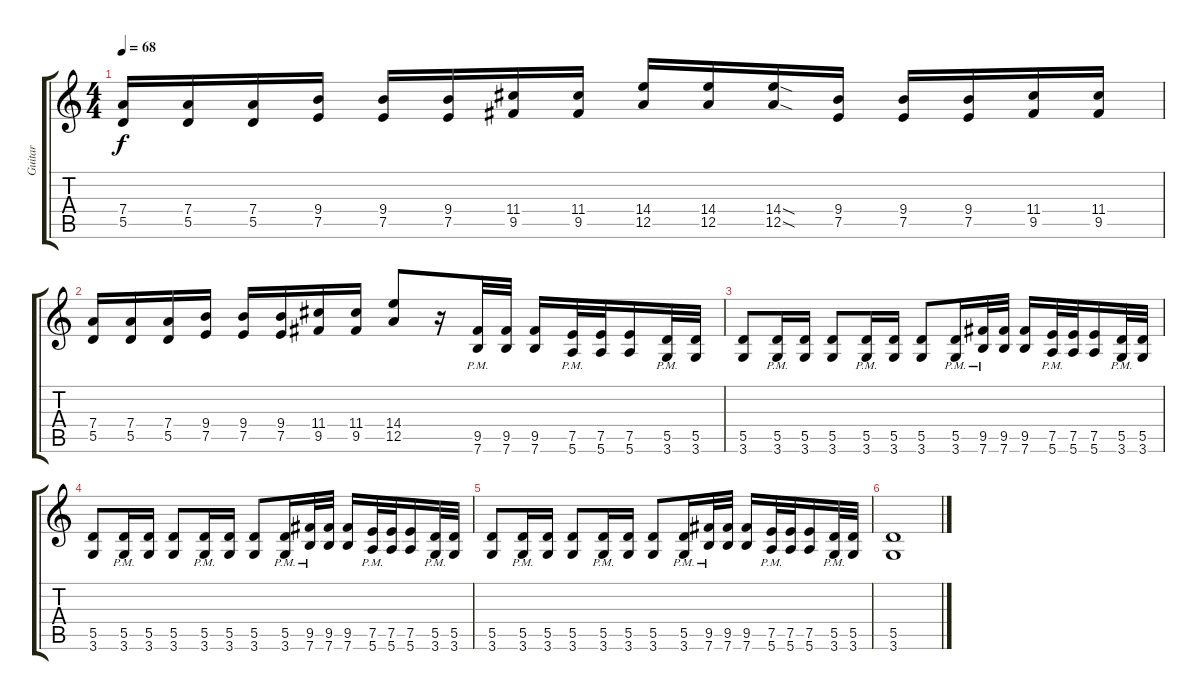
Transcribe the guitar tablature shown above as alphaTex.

\track ("Guitar" "Guitar") {instrument overdrivenguitar}
\staff {score tabs}
\tuning (E4 B3 G3 D3 A2 E2) {hide}
\ts (4 4)
\tempo 68
\clef g2
\ks c
(7.4 5.5).16{dy f} (7.4 5.5).16 (7.4 5.5).16 (9.4 7.5).16 (9.4 7.5).16 (9.4 7.5).16 (11.4 9.5).16 (11.4 9.5).16 (14.4 12.5).16 (14.4 12.5).16 (14.4{sod} 12.5{sod}).16 (9.4 7.5).16 (9.4 7.5).16 (9.4 7.5).16 (11.4 9.5).16 (11.4 9.5).16 |
(7.4 5.5).16 (7.4 5.5).16 (7.4 5.5).16 (9.4 7.5).16 (9.4 7.5).16 (9.4 7.5).16 (11.4 9.5).16 (11.4 9.5).16 (14.4 12.5).8 r.16 (9.5{pm} 7.6{pm}).32 (9.5 7.6).32 (9.5 7.6).16 (7.5{pm} 5.6{pm}).32 (7.5 5.6).32 (7.5 5.6).16 (5.5{pm} 3.6{pm}).32 (5.5 3.6).32 |
(5.5 3.6).8 (5.5{pm} 3.6{pm}).16 (5.5 3.6).16 (5.5 3.6).8 (5.5{pm} 3.6{pm}).16 (5.5 3.6).16 (5.5 3.6).8 (5.5{pm} 3.6{pm}).16 (9.5{pm} 7.6{pm}).32 (9.5 7.6).32 (9.5 7.6).16 (7.5{pm} 5.6{pm}).32 (7.5 5.6).32 (7.5 5.6).16 (5.5{pm} 3.6{pm}).32 (5.5 3.6).32 |
(5.5 3.6).8 (5.5{pm} 3.6{pm}).16 (5.5 3.6).16 (5.5 3.6).8 (5.5{pm} 3.6{pm}).16 (5.5 3.6).16 (5.5 3.6).8 (5.5{pm} 3.6{pm}).16 (9.5{pm} 7.6{pm}).32 (9.5 7.6).32 (9.5 7.6).16 (7.5{pm} 5.6{pm}).32 (7.5 5.6).32 (7.5 5.6).16 (5.5{pm} 3.6{pm}).32 (5.5 3.6).32 |
(5.5 3.6).8 (5.5{pm} 3.6{pm}).16 (5.5 3.6).16 (5.5 3.6).8 (5.5{pm} 3.6{pm}).16 (5.5 3.6).16 (5.5 3.6).8 (5.5{pm} 3.6{pm}).16 (9.5{pm} 7.6{pm}).32 (9.5 7.6).32 (9.5 7.6).16 (7.5{pm} 5.6{pm}).32 (7.5 5.6).32 (7.5 5.6).16 (5.5{pm} 3.6{pm}).32 (5.5 3.6).32 |
(5.5 3.6).1
